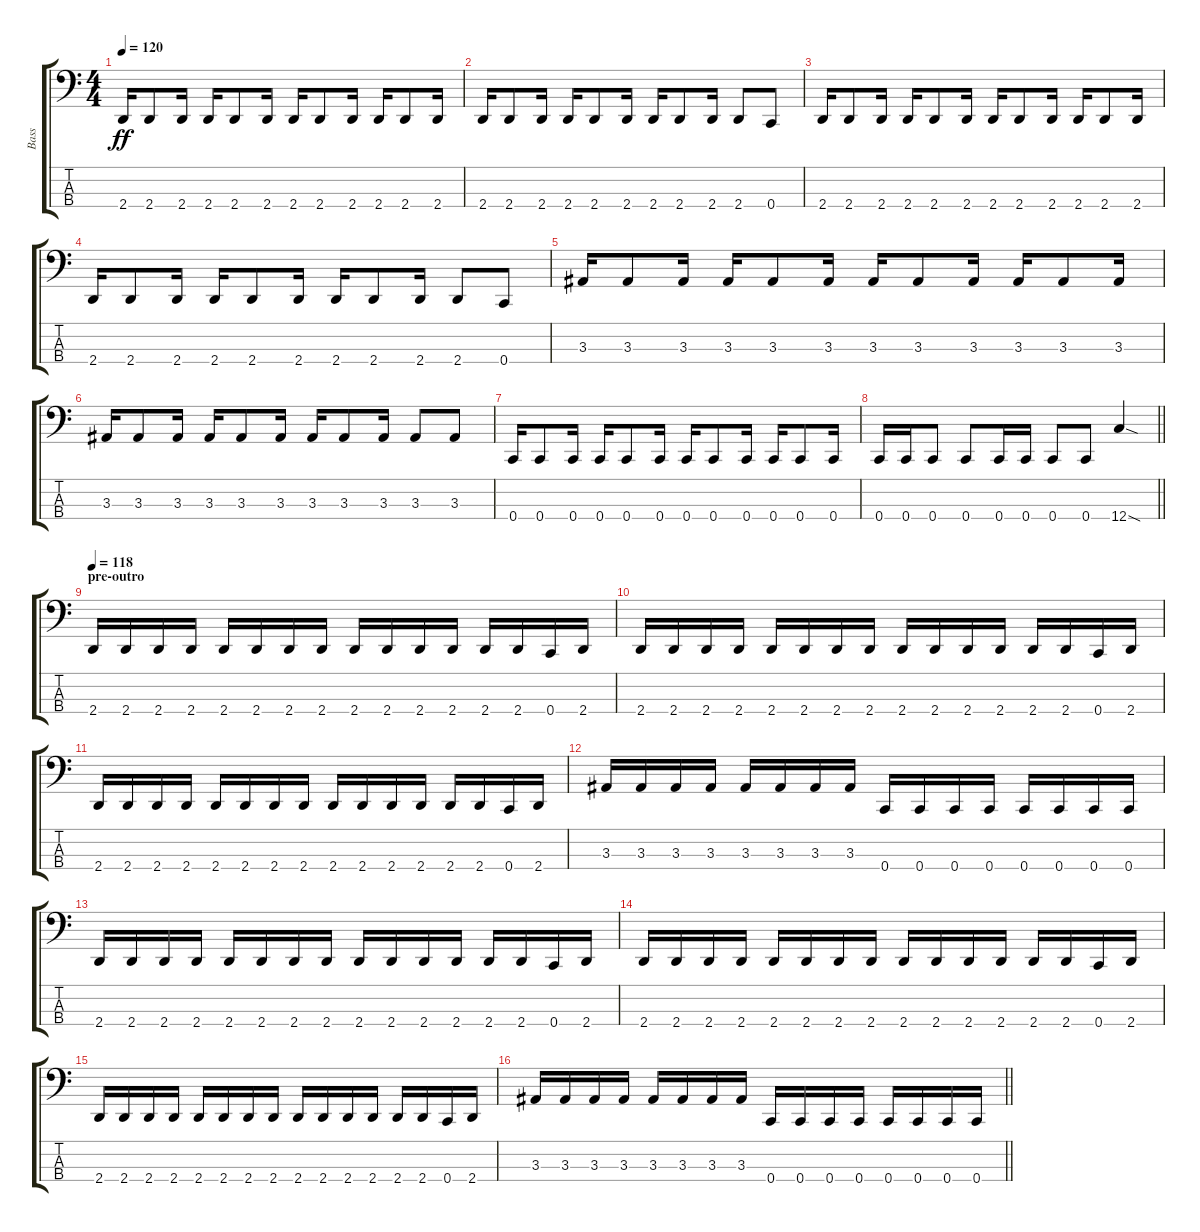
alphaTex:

\track ("Bass" "Bass") {instrument electricbasspick}
\staff {score tabs}
\tuning (F2 C2 G1 C1) {hide}
\ts (4 4)
\tempo 120
\clef f4
\ks c
2.4.16{dy ff} 2.4.8 2.4.16 2.4.16 2.4.8 2.4.16 2.4.16 2.4.8 2.4.16 2.4.16 2.4.8 2.4.16 |
2.4.16 2.4.8 2.4.16 2.4.16 2.4.8 2.4.16 2.4.16 2.4.8 2.4.16 2.4.8 0.4.8 |
2.4.16 2.4.8 2.4.16 2.4.16 2.4.8 2.4.16 2.4.16 2.4.8 2.4.16 2.4.16 2.4.8 2.4.16 |
2.4.16 2.4.8 2.4.16 2.4.16 2.4.8 2.4.16 2.4.16 2.4.8 2.4.16 2.4.8 0.4.8 |
3.3.16 3.3.8 3.3.16 3.3.16 3.3.8 3.3.16 3.3.16 3.3.8 3.3.16 3.3.16 3.3.8 3.3.16 |
3.3.16 3.3.8 3.3.16 3.3.16 3.3.8 3.3.16 3.3.16 3.3.8 3.3.16 3.3.8 3.3.8 |
0.4.16 0.4.8 0.4.16 0.4.16 0.4.8 0.4.16 0.4.16 0.4.8 0.4.16 0.4.16 0.4.8 0.4.16 |
\barLineRight lightlight
0.4.16 0.4.16 0.4.8 0.4.8 0.4.16 0.4.16 0.4.8 0.4.8 12.4{sod}.4 |
\section ("" "pre-outro")
\tempo 118
2.4.16 2.4.16 2.4.16 2.4.16 2.4.16 2.4.16 2.4.16 2.4.16 2.4.16 2.4.16 2.4.16 2.4.16 2.4.16 2.4.16 0.4.16 2.4.16 |
2.4.16 2.4.16 2.4.16 2.4.16 2.4.16 2.4.16 2.4.16 2.4.16 2.4.16 2.4.16 2.4.16 2.4.16 2.4.16 2.4.16 0.4.16 2.4.16 |
2.4.16 2.4.16 2.4.16 2.4.16 2.4.16 2.4.16 2.4.16 2.4.16 2.4.16 2.4.16 2.4.16 2.4.16 2.4.16 2.4.16 0.4.16 2.4.16 |
3.3.16 3.3.16 3.3.16 3.3.16 3.3.16 3.3.16 3.3.16 3.3.16 0.4.16 0.4.16 0.4.16 0.4.16 0.4.16 0.4.16 0.4.16 0.4.16 |
2.4.16 2.4.16 2.4.16 2.4.16 2.4.16 2.4.16 2.4.16 2.4.16 2.4.16 2.4.16 2.4.16 2.4.16 2.4.16 2.4.16 0.4.16 2.4.16 |
2.4.16 2.4.16 2.4.16 2.4.16 2.4.16 2.4.16 2.4.16 2.4.16 2.4.16 2.4.16 2.4.16 2.4.16 2.4.16 2.4.16 0.4.16 2.4.16 |
2.4.16 2.4.16 2.4.16 2.4.16 2.4.16 2.4.16 2.4.16 2.4.16 2.4.16 2.4.16 2.4.16 2.4.16 2.4.16 2.4.16 0.4.16 2.4.16 |
\barLineRight lightlight
3.3.16 3.3.16 3.3.16 3.3.16 3.3.16 3.3.16 3.3.16 3.3.16 0.4.16 0.4.16 0.4.16 0.4.16 0.4.16 0.4.16 0.4.16 0.4.16
